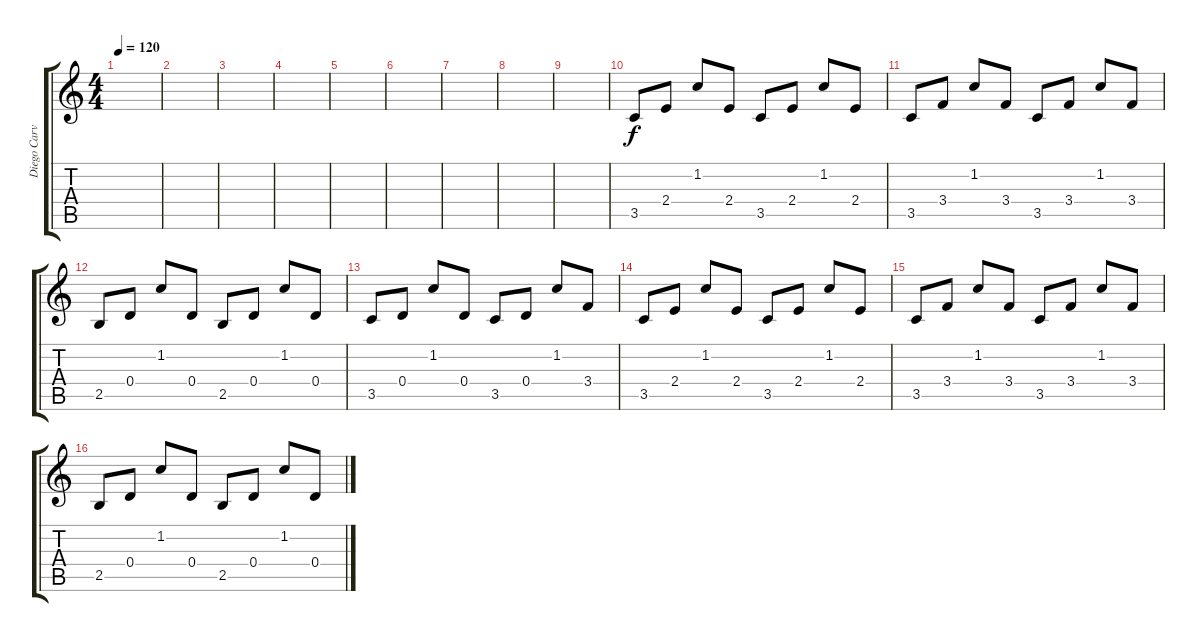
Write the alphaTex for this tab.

\track ("Diego Carvalho - Acoustic" "Diego Carv") {instrument electricguitarclean}
\staff {score tabs}
\tuning (E4 B3 G3 D3 A2 E2) {hide}
\ts (4 4)
\tempo 120
\clef g2
\ks c
|
|
|
|
|
|
|
|
|
3.5.8 2.4.8 1.2.8 2.4.8 3.5.8 2.4.8 1.2.8 2.4.8 |
3.5.8 3.4.8 1.2.8 3.4.8 3.5.8 3.4.8 1.2.8 3.4.8 |
2.5.8 0.4.8 1.2.8 0.4.8 2.5.8 0.4.8 1.2.8 0.4.8 |
3.5.8 0.4.8 1.2.8 0.4.8 3.5.8 0.4.8 1.2.8 3.4.8 |
3.5.8 2.4.8 1.2.8 2.4.8 3.5.8 2.4.8 1.2.8 2.4.8 |
3.5.8 3.4.8 1.2.8 3.4.8 3.5.8 3.4.8 1.2.8 3.4.8 |
2.5.8 0.4.8 1.2.8 0.4.8 2.5.8 0.4.8 1.2.8 0.4.8
